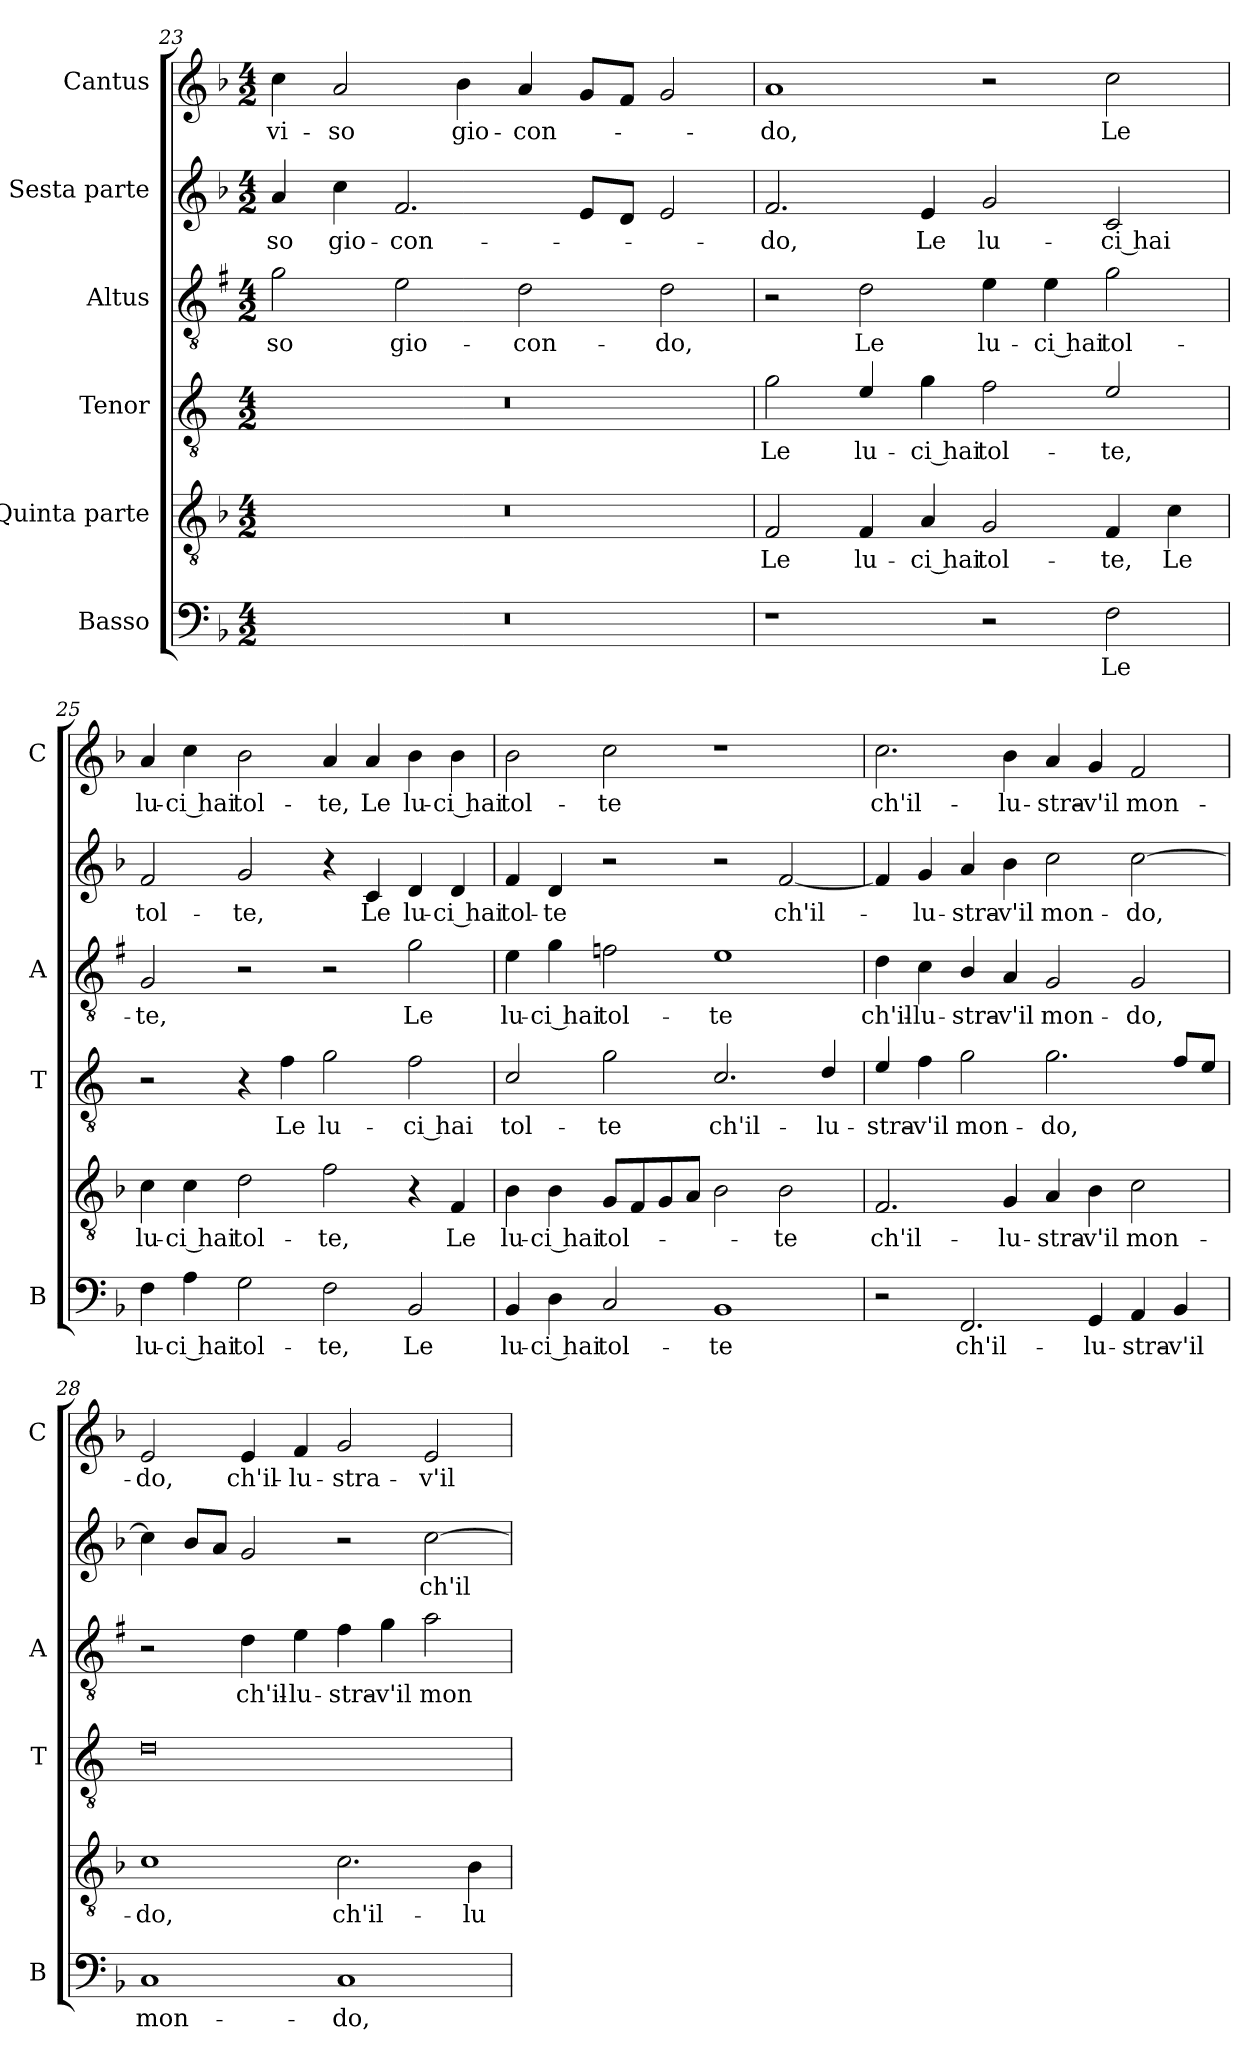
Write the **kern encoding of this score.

**kern	**text	**kern	**text	**kern	**text	**kern	**text	**kern	**text	**kern	**text
*part6	*part6	*part5	*part5	*part4	*part4	*part3	*part3	*part2	*part2	*part1	*part1
*staff6	*staff6	*staff5	*staff5	*staff4	*staff4	*staff3	*staff3	*staff2	*staff2	*staff1	*staff1
*I"Basso	*	*I"Quinta parte	*	*I"Tenor	*	*I"Altus	*	*I"Sesta parte	*	*I"Cantus	*
*I'B	*	*	*	*I'T	*	*I'A	*	*	*	*I'C	*
*clefF4	*	*clefGv2	*	*clefGv2	*	*clefGv2	*	*clefG2	*	*clefG2	*
*	*	*	*	*ITrd4c7	*	*ITrd1c2	*	*	*	*	*
*k[b-]	*	*k[b-]	*	*k[b-]	*	*k[b-]	*	*k[b-]	*	*k[b-]	*
*F:	*	*F:	*	*F:	*	*F:	*	*F:	*	*F:	*
*M4/2	*	*M4/2	*	*M4/2	*	*M4/2	*	*M4/2	*	*M4/2	*
=23	=23	=23	=23	=23	=23	=23	=23	=23	=23	=23	=23
!	!	!	!	!	!	!	!LO:LY:b	!	!LO:LY:b	!	!LO:LY:b
0r	.	0r	.	0r	.	2f\	-so	4a/	-so	4cc\	vi-
!	!	!	!	!	!	!	!	!	!LO:LY:b	!	!LO:LY:b
.	.	.	.	.	.	.	.	4cc\	gio-	2a/	-so
!	!	!	!	!	!	!	!LO:LY:b	!	!LO:LY:b	!	!
.	.	.	.	.	.	2d\	gio-	2.f/	-con-	.	.
!	!	!	!	!	!	!	!	!	!	!	!LO:LY:b
.	.	.	.	.	.	.	.	.	.	4b-\	gio-
!	!	!	!	!	!	!	!LO:LY:b	!	!	!	!LO:LY:b
.	.	.	.	.	.	2c\	-con-	.	.	4a/	-con-
.	.	.	.	.	.	.	.	8e/L	.	8g/L	.
.	.	.	.	.	.	.	.	8d/J	.	8f/J	.
!	!	!	!	!	!	!	!LO:LY:b	!	!	!	!
.	.	.	.	.	.	2c\	-do,	2e/	.	2g/	.
!!LO:LB:g=z
=24	=24	=24	=24	=24	=24	=24	=24	=24	=24	=24	=24
!	!	!	!LO:LY:b	!	!LO:LY:b	!	!	!	!LO:LY:b	!	!LO:LY:b
1r	.	2F/	Le	2c\	Le	2r	.	2.f/	-do,	1a	-do,
!	!	!	!LO:LY:b	!	!LO:LY:b	!	!LO:LY:b	!	!	!	!
.	.	4F/	lu-	4A/	lu-	2c\	Le	.	.	.	.
!	!	!	!LO:LY:b	!	!LO:LY:b	!	!	!	!LO:LY:b	!	!
.	.	4A/	-ci hai	4c\	-ci hai	.	.	4e/	Le	.	.
!	!	!	!LO:LY:b	!	!LO:LY:b	!	!LO:LY:b	!	!LO:LY:b	!	!
2r	.	2G/	tol-	2B-\	tol-	4d\	lu-	2g/	lu-	2r	.
!	!	!	!	!	!	!	!LO:LY:b	!	!	!	!
.	.	.	.	.	.	4d\	-ci hai	.	.	.	.
!	!LO:LY:b	!	!LO:LY:b	!	!LO:LY:b	!	!LO:LY:b	!	!LO:LY:b	!	!LO:LY:b
2F\	Le	4F/	-te,	2A/	-te,	2f\	tol-	2c/	-ci hai	2cc\	Le
!	!	!	!LO:LY:b	!	!	!	!	!	!	!	!
.	.	4c\	Le	.	.	.	.	.	.	.	.
=25	=25	=25	=25	=25	=25	=25	=25	=25	=25	=25	=25
!	!LO:LY:b	!	!LO:LY:b	!	!	!	!LO:LY:b	!	!LO:LY:b	!	!LO:LY:b
4F\	lu-	4c\	lu-	2r	.	2F/	-te,	2f/	tol-	4a/	lu-
!	!LO:LY:b	!	!LO:LY:b	!	!	!	!	!	!	!	!LO:LY:b
4A\	-ci hai	4c\	-ci hai	.	.	.	.	.	.	4cc\	-ci hai
!	!LO:LY:b	!	!LO:LY:b	!	!	!	!	!	!LO:LY:b	!	!LO:LY:b
2G\	tol-	2d\	tol-	4r	.	2r	.	2g/	-te,	2b-\	tol-
!	!	!	!	!	!LO:LY:b	!	!	!	!	!	!
.	.	.	.	4B-\	Le	.	.	.	.	.	.
!	!LO:LY:b	!	!LO:LY:b	!	!LO:LY:b	!	!	!	!	!	!LO:LY:b
2F\	-te,	2f\	-te,	2c\	lu-	2r	.	4r	.	4a/	-te,
!	!	!	!	!	!	!	!	!	!LO:LY:b	!	!LO:LY:b
.	.	.	.	.	.	.	.	4c/	Le	4a/	Le
!	!LO:LY:b	!	!	!	!LO:LY:b	!	!LO:LY:b	!	!LO:LY:b	!	!LO:LY:b
2BB-/	Le	4r	.	2B-\	-ci hai	2f\	Le	4d/	lu-	4b-\	lu-
!	!	!	!LO:LY:b	!	!	!	!	!	!LO:LY:b	!	!LO:LY:b
.	.	4F/	Le	.	.	.	.	4d/	-ci hai	4b-\	-ci hai
=26	=26	=26	=26	=26	=26	=26	=26	=26	=26	=26	=26
!	!LO:LY:b	!	!LO:LY:b	!	!LO:LY:b	!	!LO:LY:b	!	!LO:LY:b	!	!LO:LY:b
4BB-/	lu-	4B-\	lu-	2F/	tol-	4d\	lu-	4f/	tol-	2b-\	tol-
!	!LO:LY:b	!	!LO:LY:b	!	!	!	!LO:LY:b	!	!LO:LY:b	!	!
4D\	-ci hai	4B-\	-ci hai	.	.	4f\	-ci hai	4d/	-te	.	.
!	!LO:LY:b	!	!LO:LY:b	!	!LO:LY:b	!	!LO:LY:b	!	!	!	!LO:LY:b
2C/	tol-	8G/L	tol-	2c\	-te	2e-X\	tol-	2r	.	2cc\	-te
.	.	8F/	.	.	.	.	.	.	.	.	.
.	.	8G/	.	.	.	.	.	.	.	.	.
.	.	8A/J	.	.	.	.	.	.	.	.	.
!	!LO:LY:b	!	!	!	!LO:LY:b	!	!LO:LY:b	!	!	!	!
1BB-	-te	2B-\	.	2.F/	ch'il-	1d	-te	2r	.	1r	.
!	!	!	!LO:LY:b	!	!	!	!	!	!LO:LY:b	!	!
.	.	2B-\	-te	.	.	.	.	[2f/	ch'il-	.	.
!	!	!	!	!	!LO:LY:b	!	!	!	!	!	!
.	.	.	.	4G/	-lu-	.	.	.	.	.	.
=27	=27	=27	=27	=27	=27	=27	=27	=27	=27	=27	=27
!	!	!	!LO:LY:b	!	!LO:LY:b	!	!LO:LY:b	!	!	!	!LO:LY:b
2r	.	2.F/	ch'il-	4A/	-stra-	4c\	ch'il-	4f/]	.	2.cc\	ch'il-
!	!	!	!	!	!LO:LY:b	!	!LO:LY:b	!	!LO:LY:b	!	!
.	.	.	.	4B-\	-v'il	4B-\	-lu-	4g/	-lu-	.	.
!	!LO:LY:b	!	!	!	!LO:LY:b	!	!LO:LY:b	!	!LO:LY:b	!	!
2.FF/	ch'il-	.	.	2c\	mon-	4A/	-stra-	4a/	-stra-	.	.
!	!	!	!LO:LY:b	!	!	!	!LO:LY:b	!	!LO:LY:b	!	!LO:LY:b
.	.	4G/	-lu-	.	.	4G/	-v'il	4b-\	-v'il	4b-\	-lu-
!	!	!	!LO:LY:b	!	!LO:LY:b	!	!LO:LY:b	!	!LO:LY:b	!	!LO:LY:b
.	.	4A/	-stra-	2.c\	-do,	2F/	mon-	2cc\	mon-	4a/	-stra-
!	!LO:LY:b	!	!LO:LY:b	!	!	!	!	!	!	!	!LO:LY:b
4GG/	-lu-	4B-\	-v'il	.	.	.	.	.	.	4g/	-v'il
!	!LO:LY:b	!	!LO:LY:b	!	!	!	!LO:LY:b	!	!LO:LY:b	!	!LO:LY:b
4AA/	-stra-	2c\	mon-	.	.	2F/	-do,	[2cc\	-do,	2f/	mon-
!	!LO:LY:b	!	!	!	!	!	!	!	!	!	!
4BB-/	-v'il	.	.	8B-/L	.	.	.	.	.	.	.
.	.	.	.	8A/J	.	.	.	.	.	.	.
!!LO:LB:g=z
=28	=28	=28	=28	=28	=28	=28	=28	=28	=28	=28	=28
!	!LO:LY:b	!	!LO:LY:b	!	!	!	!	!	!	!	!LO:LY:b
1C	mon-	1c	-do,	0G	.	2r	.	4cc\]	.	2e/	-do,
.	.	.	.	.	.	.	.	8b-/L	.	.	.
.	.	.	.	.	.	.	.	8a/J	.	.	.
!	!	!	!	!	!	!	!LO:LY:b	!	!	!	!LO:LY:b
.	.	.	.	.	.	4c\	ch'il-	2g/	.	4e/	ch'il-
!	!	!	!	!	!	!	!LO:LY:b	!	!	!	!LO:LY:b
.	.	.	.	.	.	4d\	-lu-	.	.	4f/	-lu-
!	!LO:LY:b	!	!LO:LY:b	!	!	!	!LO:LY:b	!	!	!	!LO:LY:b
1C	-do,	2.c\	ch'il-	.	.	4e\	-stra-	2r	.	2g/	-stra-
!	!	!	!	!	!	!	!LO:LY:b	!	!	!	!
.	.	.	.	.	.	4f\	-v'il	.	.	.	.
!	!	!	!	!	!	!	!LO:LY:b	!	!LO:LY:b	!	!LO:LY:b
.	.	.	.	.	.	2g\	mon-	[2cc\	ch'il-	2e/	-v'il
!	!	!	!LO:LY:b	!	!	!	!	!	!	!	!
.	.	4B-\	-lu-	.	.	.	.	.	.	.	.
=	=	=	=	=	=	=	=	=	=	=	=
*-	*-	*-	*-	*-	*-	*-	*-	*-	*-	*-	*-
